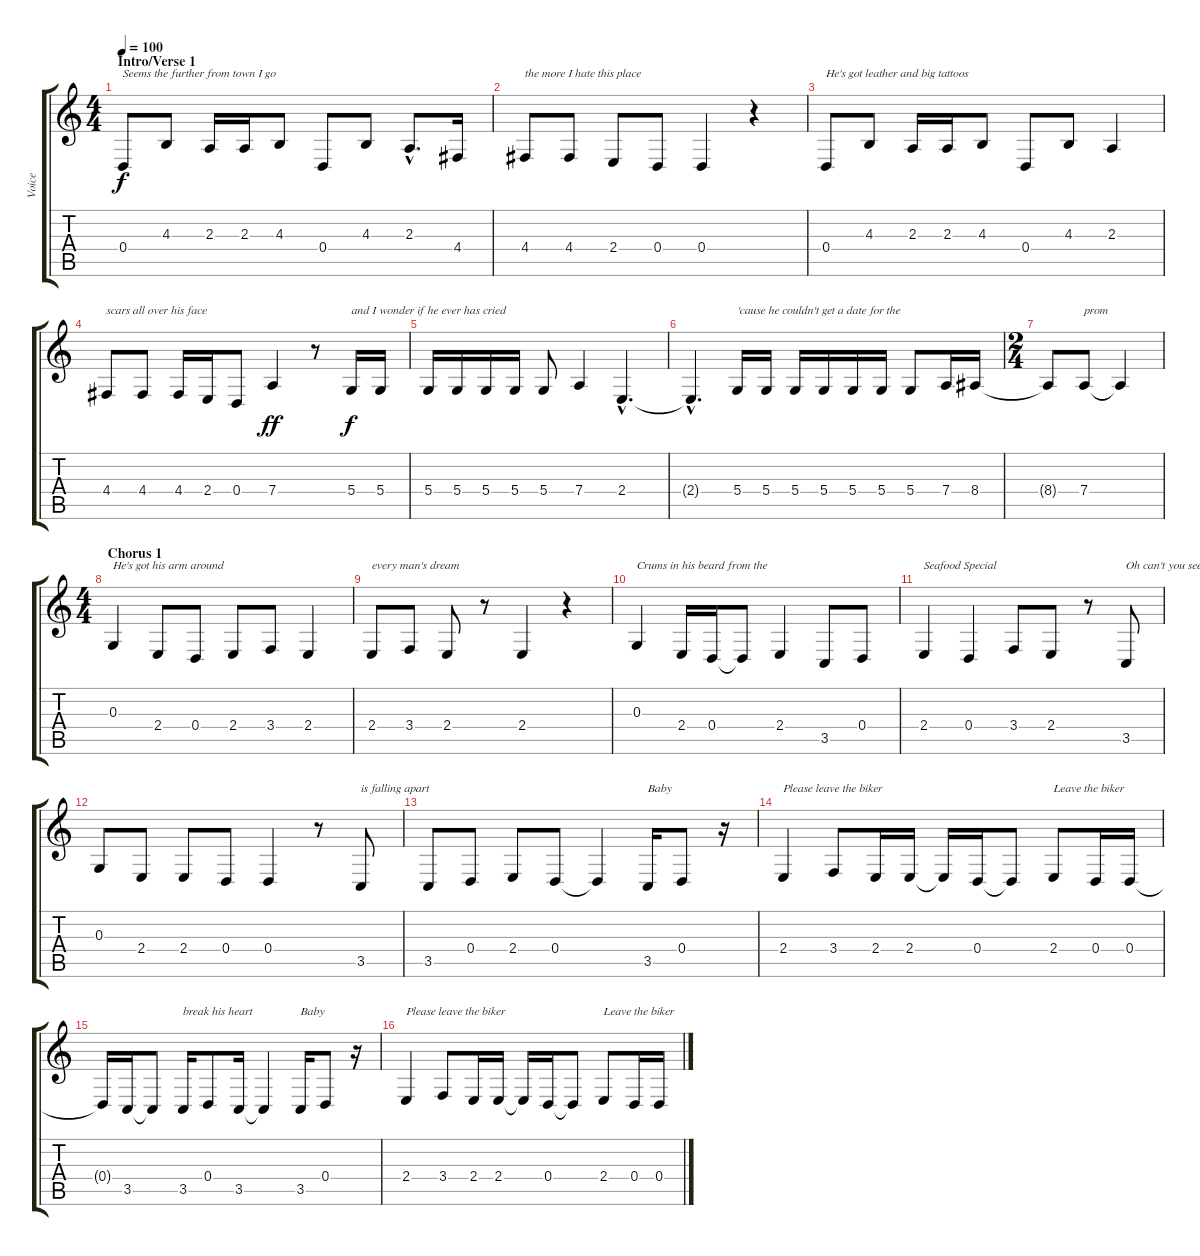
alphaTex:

\track ("Voice" "Voice") {instrument clarinet}
\staff {score tabs}
\tuning (E4 B3 G3 D3 A2 E2) {hide}
\ts (4 4)
\section ("" "Intro/Verse 1")
\tempo 100
\clef g2
\ks c
0.4.8{txt "Seems the further from town I go" dy f instrument clarinet} 4.3.8 2.3.16 2.3.16 4.3.8 0.4.8 4.3.8 2.3{hac}.8{d} 4.4.16 |
4.4.8{txt "the more I hate this place"} 4.4.8 2.4.8 0.4.8 0.4.4 r.4 |
0.4.8{txt "He's got leather and big tattoos"} 4.3.8 2.3.16 2.3.16 4.3.8 0.4.8 4.3.8 2.3.4 |
4.4.8{txt "scars all over his face"} 4.4.8 4.4.16 2.4.16 0.4.8 7.4.4{dy ff} r.8 5.4.16{txt "and I wonder if he ever has cried" dy f} 5.4.16 |
5.4.16 5.4.16 5.4.16 5.4.16 5.4.8 7.4.4 2.4{hac}.4{d} |
2.4{hac t}.4{d} 5.4.16{txt "'cause he couldn't get a date for the"} 5.4.16 5.4.16 5.4.16 5.4.16 5.4.16 5.4.8 7.4.16 8.4.16 |
\ts (2 4)
8.4{t}.8 7.4.8{txt "prom"} 7.4{t}.4 |
\ts (4 4)
\section ("" "Chorus 1")
0.3.4{txt "He's got his arm around"} 2.4.8 0.4.8 2.4.8 3.4.8 2.4.4 |
2.4.8{txt "every man's dream"} 3.4.8 2.4.8 r.8 2.4.4 r.4 |
0.3.4{txt "Crums in his beard from the"} 2.4.16 0.4.16 0.4{t}.8 2.4.4 3.5.8 0.4.8 |
2.4.4{txt "Seafood Special"} 0.4.4 3.4.8 2.4.8 r.8 3.5.8{txt "Oh can't you see my world"} |
0.3.8 2.4.8 2.4.8 0.4.8 0.4.4 r.8 3.5.8{txt "is falling apart"} |
3.5.8 0.4.8 2.4.8 0.4.8 0.4{t}.4 3.5.16{txt "Baby"} 0.4.8 r.16 |
2.4.4{txt "Please leave the biker"} 3.4.8 2.4.16 2.4.16 2.4{t}.16 0.4.16 0.4{t}.8 2.4.8{txt "Leave the biker"} 0.4.16 0.4.16 |
0.4{t}.16 3.5.16 3.5{t}.8 3.5.16{txt "break his heart"} 0.4.8 3.5.16 3.5{t}.4 3.5.16{txt "Baby"} 0.4.8 r.16 |
2.4.4{txt "Please leave the biker"} 3.4.8 2.4.16 2.4.16 2.4{t}.16 0.4.16 0.4{t}.8 2.4.8{txt "Leave the biker"} 0.4.16 0.4.16
